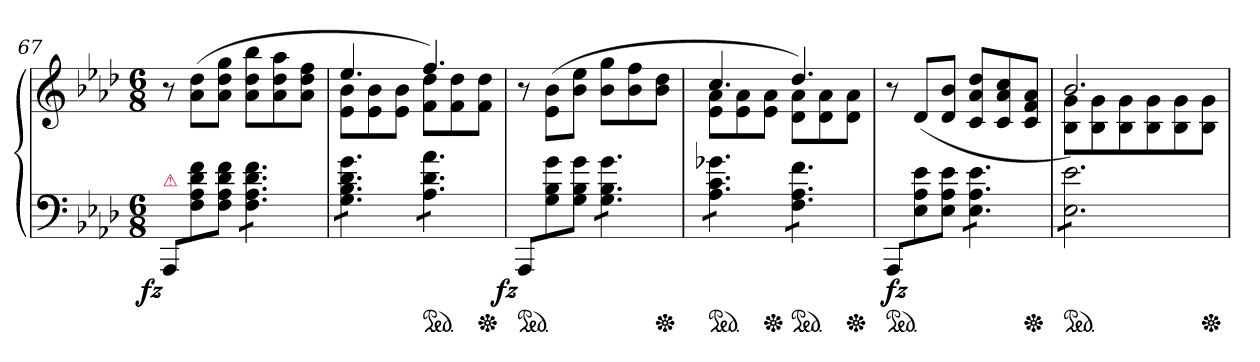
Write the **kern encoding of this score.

**kern	**kern	**dynam
*part1	*part1	*part1
*staff2	*staff1	*staff1/2
*clefF4	*clefG2	*
*k[b-e-a-d-]	*k[b-e-a-d-]	*
*A-:	*A-:	*
*M6/8	*M6/8	*
=67	=67	=67
!LO:TX:a:color=crimson:t=⚠	!	!
!	!	!LO:DY:b=2:rj
8AAA-/L	8r	fz
8F\ 8A-\ 8d-\ 8f\	(>8a- 8dd-L	.
8F\ 8A-\ 8d-\ 8f\J	8a- 8dd- 8ggJ	.
*tremolo	*	*
8F 8A- 8d- 8fL	8a- 8dd- 8bb-L	.
8F 8A- 8d- 8f	8a- 8dd- 8aa-	.
8F 8A- 8d- 8fJ	8a- 8dd- 8ffJ	.
=68	=68	=68
*	*^	*
*	*	*^	*
*	*tremolo	*	*	*
8G 8B- 8d- 8gL	4.ee-	8e- 8b-L	2ryy	.
8G 8B- 8d- 8g	.	8e- 8b-	.	.
8G 8B- 8d- 8gJ	.	8e- 8b-J	.	.
*ped	*	*	*	*
8A- 8d- 8a-L	4.ff)	8f 8dd-L	.	.
8A- 8d- 8a-	.	8f 8dd-	8ryy	.
*Xped	*	*	*	*
8A- 8d- 8a-J	.	8f 8dd-J	8ryy	.
*	*Xtremolo	*	*	*
*Xtremolo	*	*	*	*
=69	=69	=69	=69	=69
!LO:TX:a:color=crimson:t=⚠	!	!	!	!
!	!	!	!	!LO:DY:b=2:rj
*	*v	*v	*v	*
*ped	*	*
8AAA-/L	8r	fz
8G\ 8B-\ 8g\	(>8e-\ 8b-\L	.
8G\ 8B-\ 8g\J	8b- 8ee-J	.
*tremolo	*	*
8G 8B- 8gL	8b- 8ggL	.
8G 8B- 8g	8b- 8ff	.
*Xped	*	*
8G 8B- 8gJ	8b- 8dd-J	.
=70	=70	=70
*	*^	*
*ped	*	*	*
*	*^	*^	*
*	*tremolo	*	*	*	*
8A- 8c 8g-XL	4.cc	8e- 8a-L	4ryy	2ryy	.
8A- 8c 8g-X	.	8e- 8a-	.	.	.
*Xped	*	*	*	*	*
8A- 8c 8g-XJ	.	8e- 8a-J	2ryy	.	.
*ped	*	*	*	*	*
8F 8A- 8fL	4.dd-)	8d- 8a-L	.	.	.
8F 8A- 8f	.	8d- 8a-	.	8ryy	.
*Xped	*	*	*	*	*
8F 8A- 8fJ	.	8d- 8a-J	.	8ryy	.
*	*Xtremolo	*	*	*	*
*Xtremolo	*	*	*	*	*
=71	=71	=71	=71	=71	=71
!LO:TX:a:color=crimson:t=⚠	!	!	!	!	!
!	!	!	!	!	!LO:DY:b=2
*	*v	*v	*v	*v	*
*ped	*	*
8AAA-/L	8r	fz
8E-\ 8A-\ 8e-\	(>8d-L	.
8E-\ 8A-\ 8e-\J	8d- 8b-J	.
*tremolo	*	*
8E- 8A- 8e-L	8c 8a- 8dd-L	.
8E- 8A- 8e-	8c 8a- 8cc	.
*Xped	*	*
8E- 8A- 8e-J	8c 8f 8a-J	.
=72	=72	=72
*	*^	*
*ped	*	*	*
*	*	*^	*
*	*tremolo	*	*	*
8E- 8e-L	2.b-)	8B- 8gL	2ryy	.
8E- 8e-	.	8B- 8g	.	.
8E- 8e-	.	8B- 8g	.	.
8E- 8e-	.	8B- 8g	.	.
8E- 8e-	.	8B- 8g	8ryy	.
*Xped	*	*	*	*
8E- 8e-J	.	8B- 8gJ	8ryy	.
*	*Xtremolo	*	*	*
*Xtremolo	*	*	*	*
*	*v	*v	*v	*
=	=	=
*-	*-	*-
